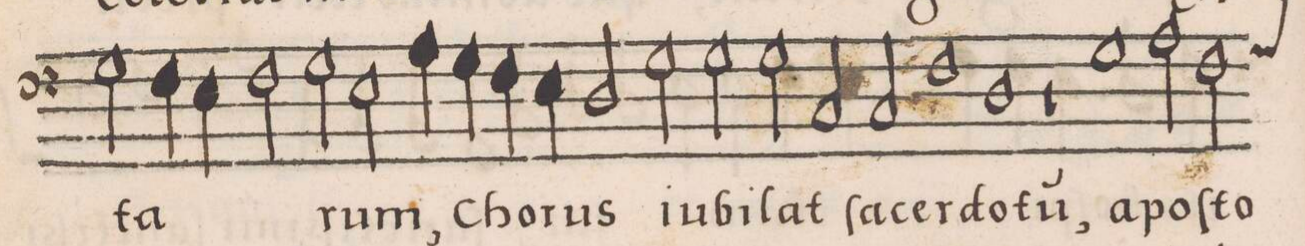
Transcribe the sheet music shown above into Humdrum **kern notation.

**kern	**text	**text
*I"BASSVS	*	*
*clefF4	*	*
*k[]	*	*
*met(C|)	*	*
*M2/1	*	*
2G\	-ta-	.
=77-	=77-	=77-
4F\	.	.
4E\	.	.
2F\	.	.
2G\	.	.
2E\	-rum,	.
=78-	=78-	=78-
4A\	Cho-	.
4G\	.	.
4F\	.	.
4E\	.	.
2D/	-rus	.
2G\	iu-	.
=79-	=79-	=79-
2G\	-bi-	.
2G\	-lat	.
2C/	ſa-	.
2C/	-cer-	.
=80-	=80-	=80-
1F	-do-	.
1D	-tu(m),	.
=81-	=81-	=81-
1r	.	.
1G	a-	.
=82-	=82-	=82-
2A\	-po-	.
*custos:G	*	*
2F\	-ſto-	.
*-	*-	*-
